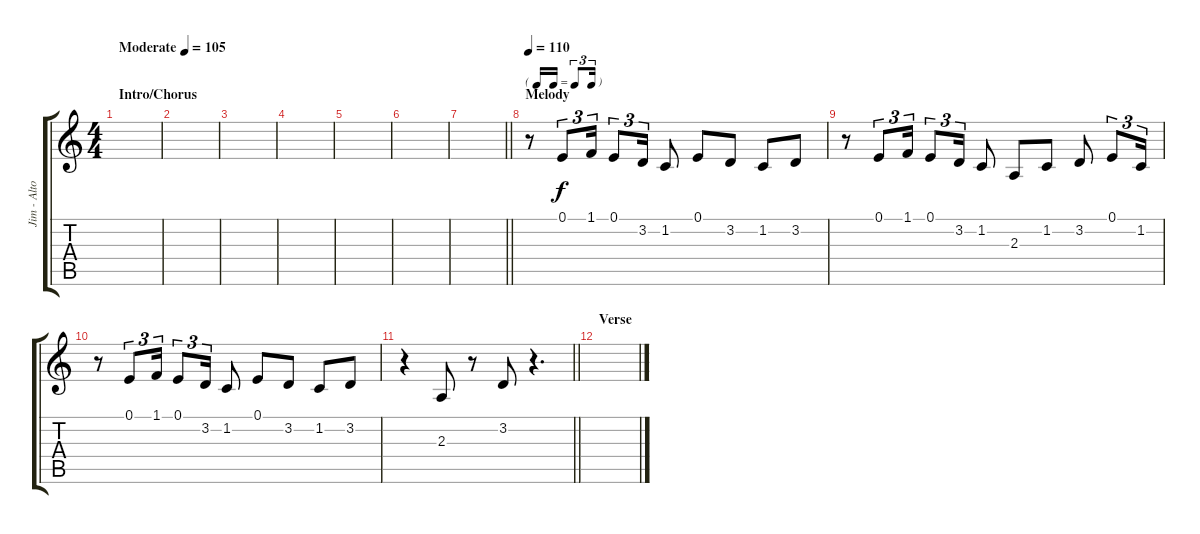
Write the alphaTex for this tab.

\track ("Jim - Alto Sax" "Jim - Alto") {instrument altosax}
\staff {score tabs}
\tuning (E4 B3 G3 D3 A2 E2) {hide}
\ts (4 4)
\section ("" "Intro/Chorus")
\tempo (105 "Moderate")
\clef g2
\ks c
|
|
|
|
|
|
\barLineRight lightlight
|
\tf triplet16th
\section ("" "Melody")
\tempo 110
r.8 0.1.8{tu (3 2)} 1.1.16{tu (3 2)} 0.1.8{tu (3 2)} 3.2.16{tu (3 2)} 1.2.8 0.1.8 3.2.8 1.2.8 3.2.8 |
r.8 0.1.8{tu (3 2)} 1.1.16{tu (3 2)} 0.1.8{tu (3 2)} 3.2.16{tu (3 2)} 1.2.8 2.3.8 1.2.8 3.2.8 0.1.8{tu (3 2)} 1.2.16{tu (3 2)} |
r.8 0.1.8{tu (3 2)} 1.1.16{tu (3 2)} 0.1.8{tu (3 2)} 3.2.16{tu (3 2)} 1.2.8 0.1.8 3.2.8 1.2.8 3.2.8 |
\barLineRight lightlight
r.4 2.3.8 r.8 3.2.8 r.4{d} |
\section ("" "Verse")
